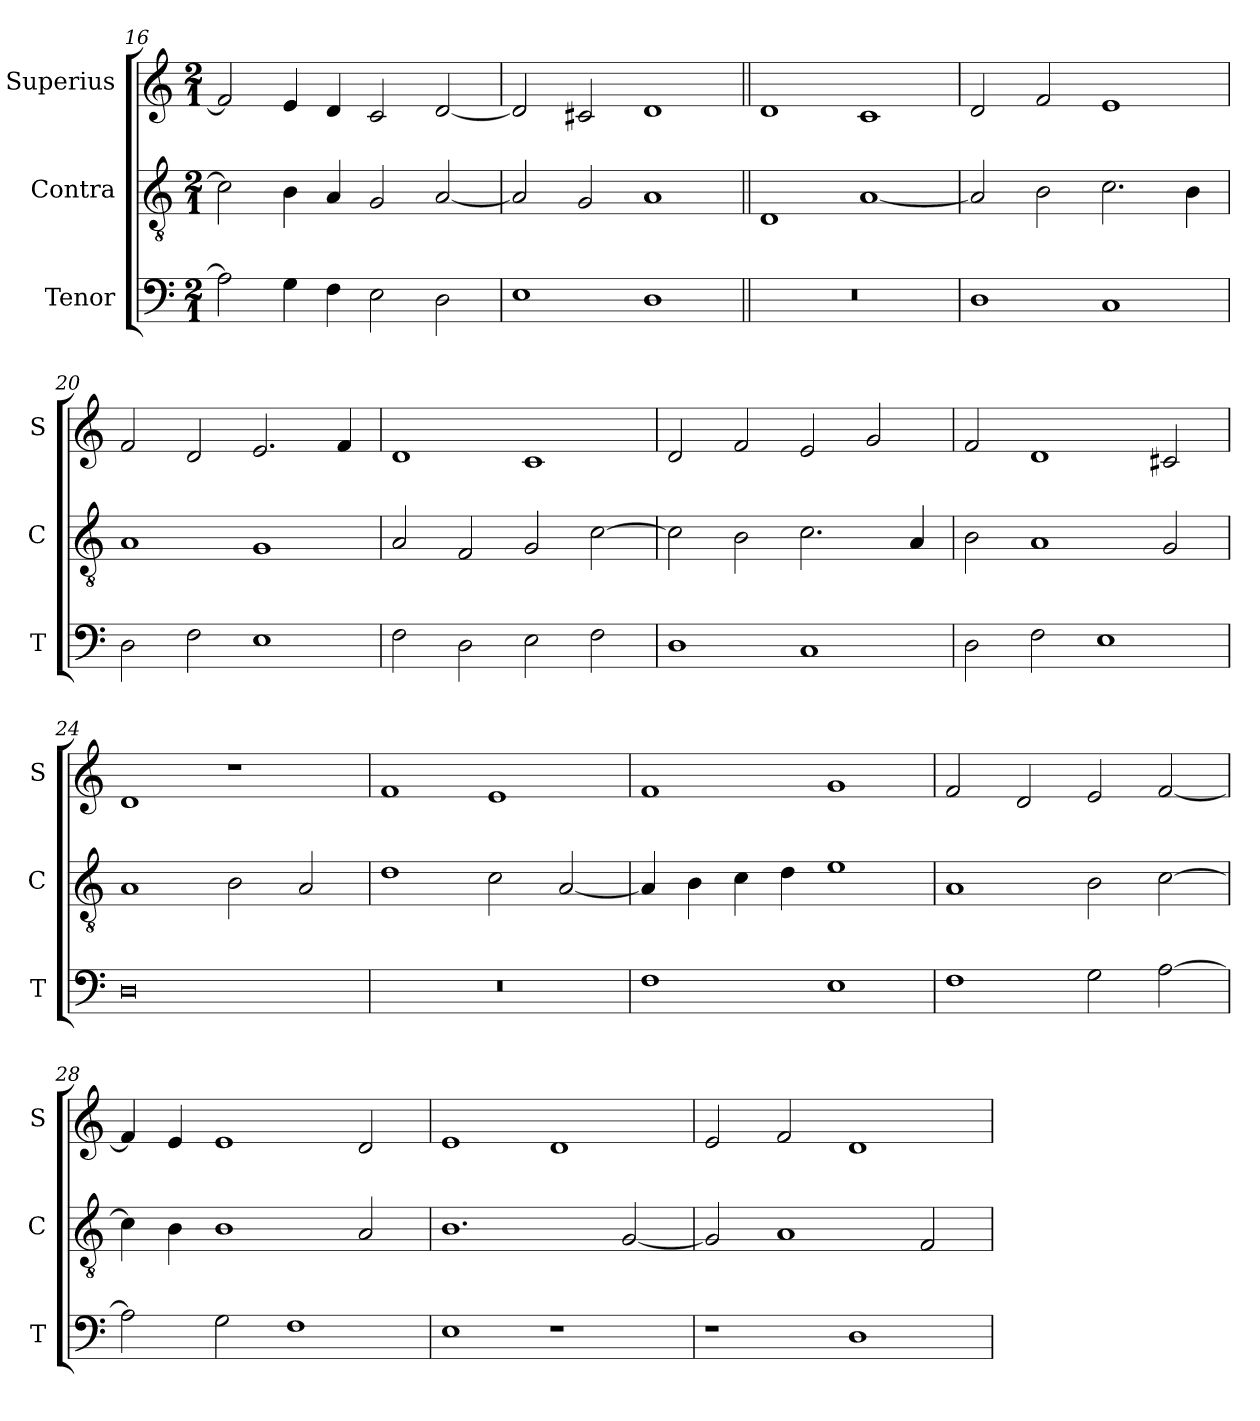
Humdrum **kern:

**kern	**kern	**kern
*part3	*part2	*part1
*staff3	*staff2	*staff1
*I"Tenor	*I"Contra	*I"Superius
*I'T	*I'C	*I'S
*clefF4	*clefGv2	*clefG2
*k[]	*k[]	*k[]
*M2/1	*M2/1	*M2/1
=16	=16	=16
2A\]	2c\]	2f/]
4G\	4B\	4e/
4F\	4A/	4d/
2E\	2G/	2c/
2D\	[2A/	[2d/
=17	=17	=17
1E	2A/]	2d/]
.	2G/	2c#X/
1D	1A	1d
=18||	=18||	=18||
0r	1D	1d
.	[1A	1c
=19	=19	=19
1D	2A/]	2d/
.	2B\	2f/
1C	2.c\	1e
.	4B\	.
=20	=20	=20
2D\	1A	2f/
2F\	.	2d/
1E	1G	2.e/
.	.	4f/
=21	=21	=21
2F\	2A/	1d
2D\	2F/	.
2E\	2G/	1c
2F\	[2c\	.
=22	=22	=22
1D	2c\]	2d/
.	2B\	2f/
1C	2.c\	2e/
.	.	2g/
.	4A/	.
=23	=23	=23
2D\	2B\	2f/
2F\	1A	1d
1E	.	.
.	2G/	2c#X/
=24	=24	=24
0D	1A	1d
.	2B\	1r
.	2A/	.
=25	=25	=25
0r	1d	1f
.	2c\	1e
.	[2A/	.
=26	=26	=26
1F	4A/]	1f
.	4B\	.
.	4c\	.
.	4d\	.
1E	1e	1g
=27	=27	=27
1F	1A	2f/
.	.	2d/
2G\	2B\	2e/
[2A\	[2c\	[2f/
=28	=28	=28
2A\]	4c\]	4f/]
.	4B\	4e/
2G\	1B	1e
1F	.	.
.	2A/	2d/
=29	=29	=29
1E	1.B	1e
1r	.	1d
.	[2G/	.
=30	=30	=30
1r	2G/]	2e/
.	1A	2f/
1D	.	1d
.	2F/	.
=	=	=
*-	*-	*-
